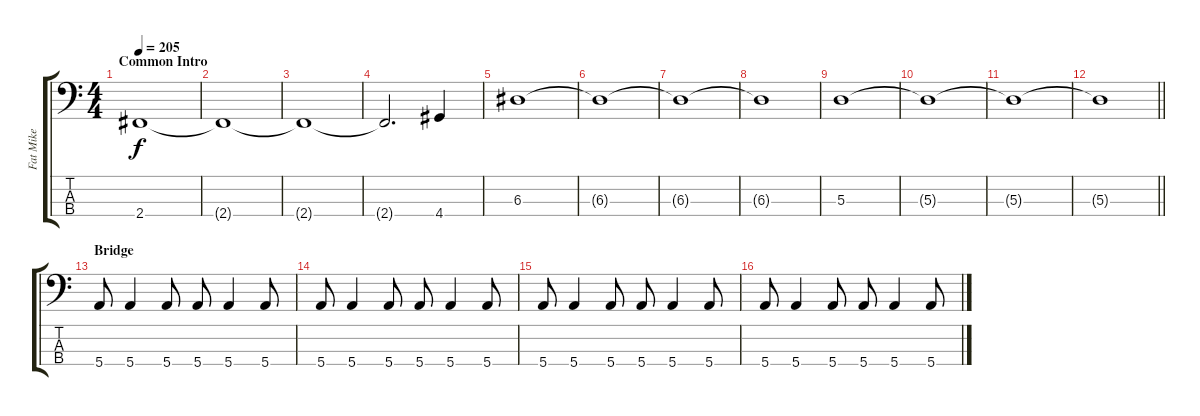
\track ("Fat Mike" "Fat Mike") {instrument electricbasspick}
\staff {score tabs}
\tuning (G2 D2 A1 E1) {hide}
\ts (4 4)
\section ("" "Common Intro")
\tempo 205
\clef f4
\ks c
2.4.1{dy f} |
2.4{t}.1 |
2.4{t}.1 |
2.4{t}.2{d} 4.4.4 |
6.3.1 |
6.3{t}.1 |
6.3{t}.1 |
6.3{t}.1 |
5.3.1 |
5.3{t}.1 |
5.3{t}.1 |
\barLineRight lightlight
5.3{t}.1 |
\section ("" "Bridge")
5.4.8 5.4.4 5.4.8 5.4.8 5.4.4 5.4.8 |
5.4.8 5.4.4 5.4.8 5.4.8 5.4.4 5.4.8 |
5.4.8 5.4.4 5.4.8 5.4.8 5.4.4 5.4.8 |
5.4.8 5.4.4 5.4.8 5.4.8 5.4.4 5.4.8
